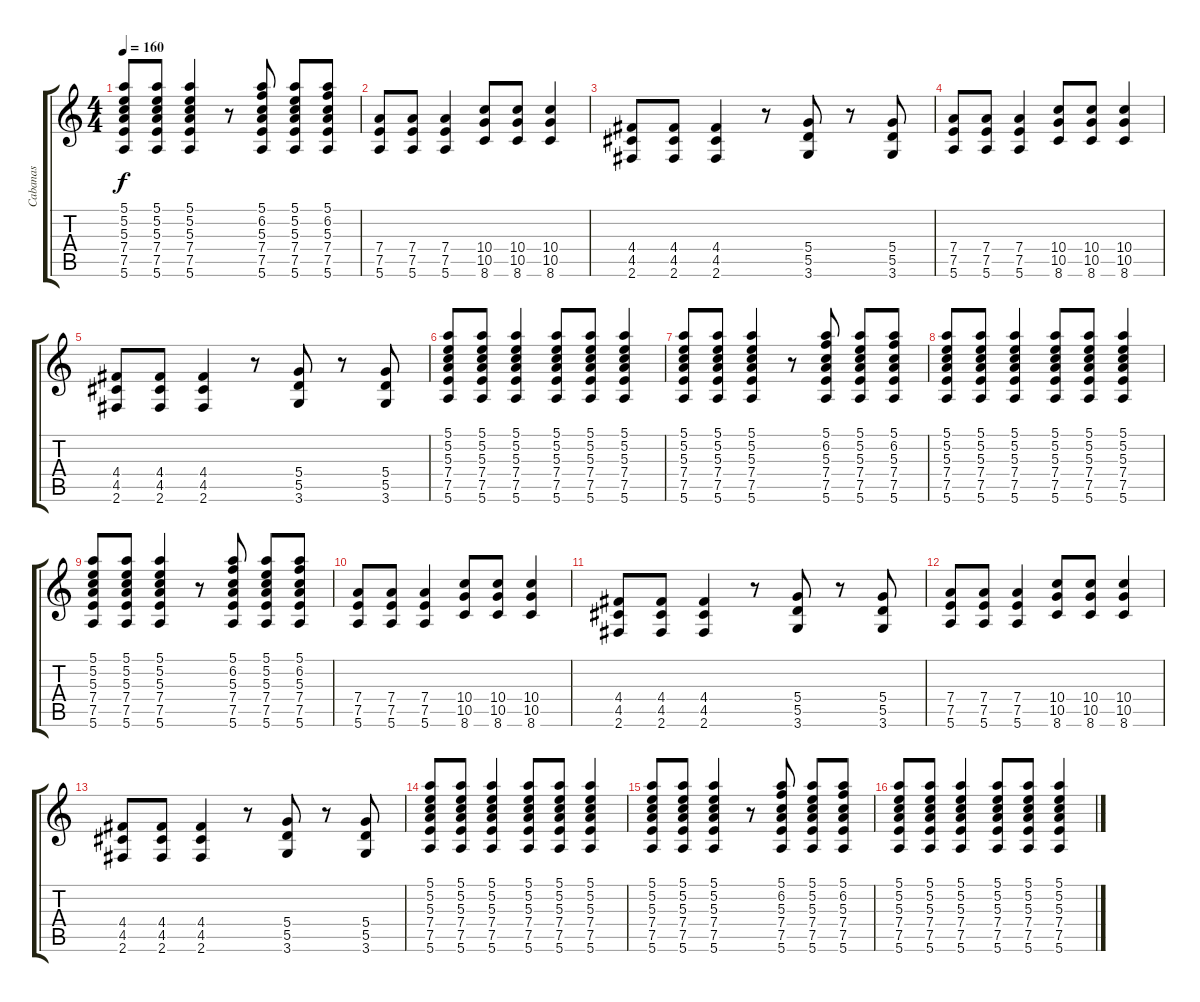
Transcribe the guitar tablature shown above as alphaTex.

\track ("Cabanas" "Cabanas") {instrument overdrivenguitar}
\staff {score tabs}
\tuning (E4 B3 G3 D3 A2 E2) {hide}
\ts (4 4)
\tempo 160
\clef g2
\ks c
(5.1 5.2 5.3 7.4 7.5 5.6).8{dy f} (5.1 5.2 5.3 7.4 7.5 5.6).8 (5.1 5.2 5.3 7.4 7.5 5.6).4 r.8 (5.1 6.2 5.3 7.4 7.5 5.6).8 (5.1 5.2 5.3 7.4 7.5 5.6).8 (5.1 6.2 5.3 7.4 7.5 5.6).8 |
(7.4 7.5 5.6).8 (7.4 7.5 5.6).8 (7.4 7.5 5.6).4 (10.4 10.5 8.6).8 (10.4 10.5 8.6).8 (10.4 10.5 8.6).4 |
(4.4 4.5 2.6).8 (4.4 4.5 2.6).8 (4.4 4.5 2.6).4 r.8 (5.4 5.5 3.6).8 r.8 (5.4 5.5 3.6).8 |
(7.4 7.5 5.6).8 (7.4 7.5 5.6).8 (7.4 7.5 5.6).4 (10.4 10.5 8.6).8 (10.4 10.5 8.6).8 (10.4 10.5 8.6).4 |
(4.4 4.5 2.6).8 (4.4 4.5 2.6).8 (4.4 4.5 2.6).4 r.8 (5.4 5.5 3.6).8 r.8 (5.4 5.5 3.6).8 |
(5.1 5.2 5.3 7.4 7.5 5.6).8 (5.1 5.2 5.3 7.4 7.5 5.6).8 (5.1 5.2 5.3 7.4 7.5 5.6).4 (5.1 5.2 5.3 7.4 7.5 5.6).8 (5.1 5.2 5.3 7.4 7.5 5.6).8 (5.1 5.2 5.3 7.4 7.5 5.6).4 |
(5.1 5.2 5.3 7.4 7.5 5.6).8 (5.1 5.2 5.3 7.4 7.5 5.6).8 (5.1 5.2 5.3 7.4 7.5 5.6).4 r.8 (5.1 6.2 5.3 7.4 7.5 5.6).8 (5.1 5.2 5.3 7.4 7.5 5.6).8 (5.1 6.2 5.3 7.4 7.5 5.6).8 |
(5.1 5.2 5.3 7.4 7.5 5.6).8 (5.1 5.2 5.3 7.4 7.5 5.6).8 (5.1 5.2 5.3 7.4 7.5 5.6).4 (5.1 5.2 5.3 7.4 7.5 5.6).8 (5.1 5.2 5.3 7.4 7.5 5.6).8 (5.1 5.2 5.3 7.4 7.5 5.6).4 |
(5.1 5.2 5.3 7.4 7.5 5.6).8 (5.1 5.2 5.3 7.4 7.5 5.6).8 (5.1 5.2 5.3 7.4 7.5 5.6).4 r.8 (5.1 6.2 5.3 7.4 7.5 5.6).8 (5.1 5.2 5.3 7.4 7.5 5.6).8 (5.1 6.2 5.3 7.4 7.5 5.6).8 |
(7.4 7.5 5.6).8 (7.4 7.5 5.6).8 (7.4 7.5 5.6).4 (10.4 10.5 8.6).8 (10.4 10.5 8.6).8 (10.4 10.5 8.6).4 |
(4.4 4.5 2.6).8 (4.4 4.5 2.6).8 (4.4 4.5 2.6).4 r.8 (5.4 5.5 3.6).8 r.8 (5.4 5.5 3.6).8 |
(7.4 7.5 5.6).8 (7.4 7.5 5.6).8 (7.4 7.5 5.6).4 (10.4 10.5 8.6).8 (10.4 10.5 8.6).8 (10.4 10.5 8.6).4 |
(4.4 4.5 2.6).8 (4.4 4.5 2.6).8 (4.4 4.5 2.6).4 r.8 (5.4 5.5 3.6).8 r.8 (5.4 5.5 3.6).8 |
(5.1 5.2 5.3 7.4 7.5 5.6).8 (5.1 5.2 5.3 7.4 7.5 5.6).8 (5.1 5.2 5.3 7.4 7.5 5.6).4 (5.1 5.2 5.3 7.4 7.5 5.6).8 (5.1 5.2 5.3 7.4 7.5 5.6).8 (5.1 5.2 5.3 7.4 7.5 5.6).4 |
(5.1 5.2 5.3 7.4 7.5 5.6).8 (5.1 5.2 5.3 7.4 7.5 5.6).8 (5.1 5.2 5.3 7.4 7.5 5.6).4 r.8 (5.1 6.2 5.3 7.4 7.5 5.6).8 (5.1 5.2 5.3 7.4 7.5 5.6).8 (5.1 6.2 5.3 7.4 7.5 5.6).8 |
(5.1 5.2 5.3 7.4 7.5 5.6).8 (5.1 5.2 5.3 7.4 7.5 5.6).8 (5.1 5.2 5.3 7.4 7.5 5.6).4 (5.1 5.2 5.3 7.4 7.5 5.6).8 (5.1 5.2 5.3 7.4 7.5 5.6).8 (5.1 5.2 5.3 7.4 7.5 5.6).4
